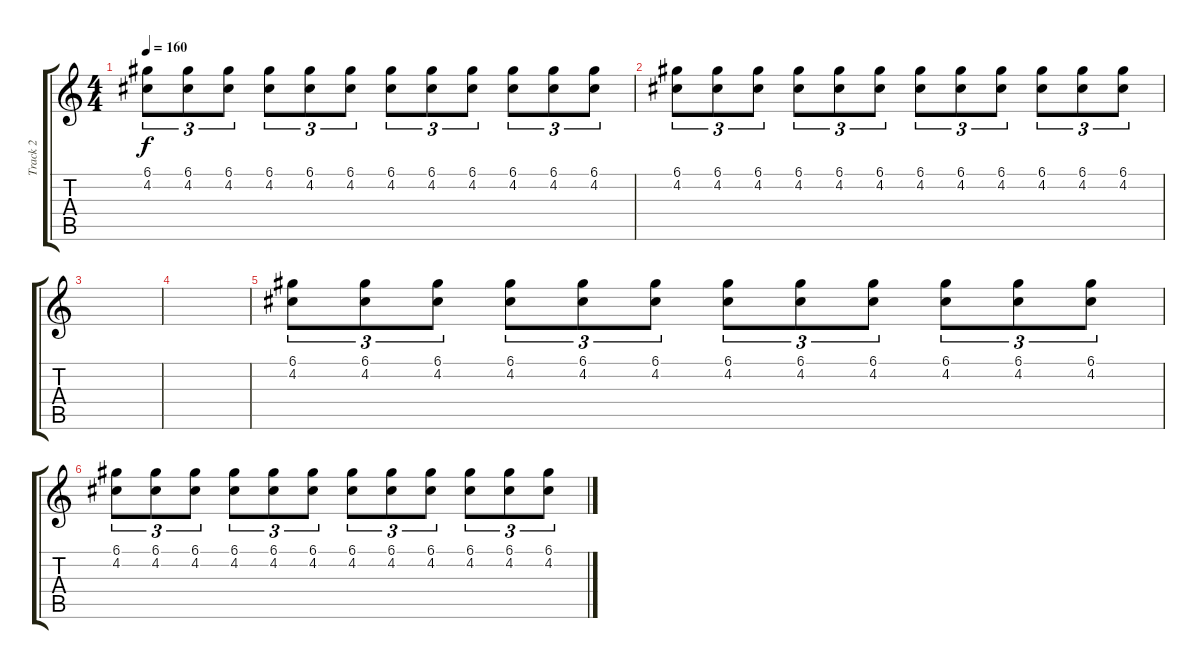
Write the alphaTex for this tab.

\track ("Track 2" "Track 2") {instrument distortionguitar}
\staff {score tabs}
\tuning (D4 A3 F3 C3 G2 C2) {hide}
\ts (4 4)
\tempo 160
\clef g2
\ks c
(6.1 4.2).8{tu (3 2) dy f} (6.1 4.2).8{tu (3 2)} (6.1 4.2).8{tu (3 2)} (6.1 4.2).8{tu (3 2)} (6.1 4.2).8{tu (3 2)} (6.1 4.2).8{tu (3 2)} (6.1 4.2).8{tu (3 2)} (6.1 4.2).8{tu (3 2)} (6.1 4.2).8{tu (3 2)} (6.1 4.2).8{tu (3 2)} (6.1 4.2).8{tu (3 2)} (6.1 4.2).8{tu (3 2)} |
(6.1 4.2).8{tu (3 2)} (6.1 4.2).8{tu (3 2)} (6.1 4.2).8{tu (3 2)} (6.1 4.2).8{tu (3 2)} (6.1 4.2).8{tu (3 2)} (6.1 4.2).8{tu (3 2)} (6.1 4.2).8{tu (3 2)} (6.1 4.2).8{tu (3 2)} (6.1 4.2).8{tu (3 2)} (6.1 4.2).8{tu (3 2)} (6.1 4.2).8{tu (3 2)} (6.1 4.2).8{tu (3 2)} |
|
|
(6.1 4.2).8{tu (3 2)} (6.1 4.2).8{tu (3 2)} (6.1 4.2).8{tu (3 2)} (6.1 4.2).8{tu (3 2)} (6.1 4.2).8{tu (3 2)} (6.1 4.2).8{tu (3 2)} (6.1 4.2).8{tu (3 2)} (6.1 4.2).8{tu (3 2)} (6.1 4.2).8{tu (3 2)} (6.1 4.2).8{tu (3 2)} (6.1 4.2).8{tu (3 2)} (6.1 4.2).8{tu (3 2)} |
(6.1 4.2).8{tu (3 2)} (6.1 4.2).8{tu (3 2)} (6.1 4.2).8{tu (3 2)} (6.1 4.2).8{tu (3 2)} (6.1 4.2).8{tu (3 2)} (6.1 4.2).8{tu (3 2)} (6.1 4.2).8{tu (3 2)} (6.1 4.2).8{tu (3 2)} (6.1 4.2).8{tu (3 2)} (6.1 4.2).8{tu (3 2)} (6.1 4.2).8{tu (3 2)} (6.1 4.2).8{tu (3 2)}
